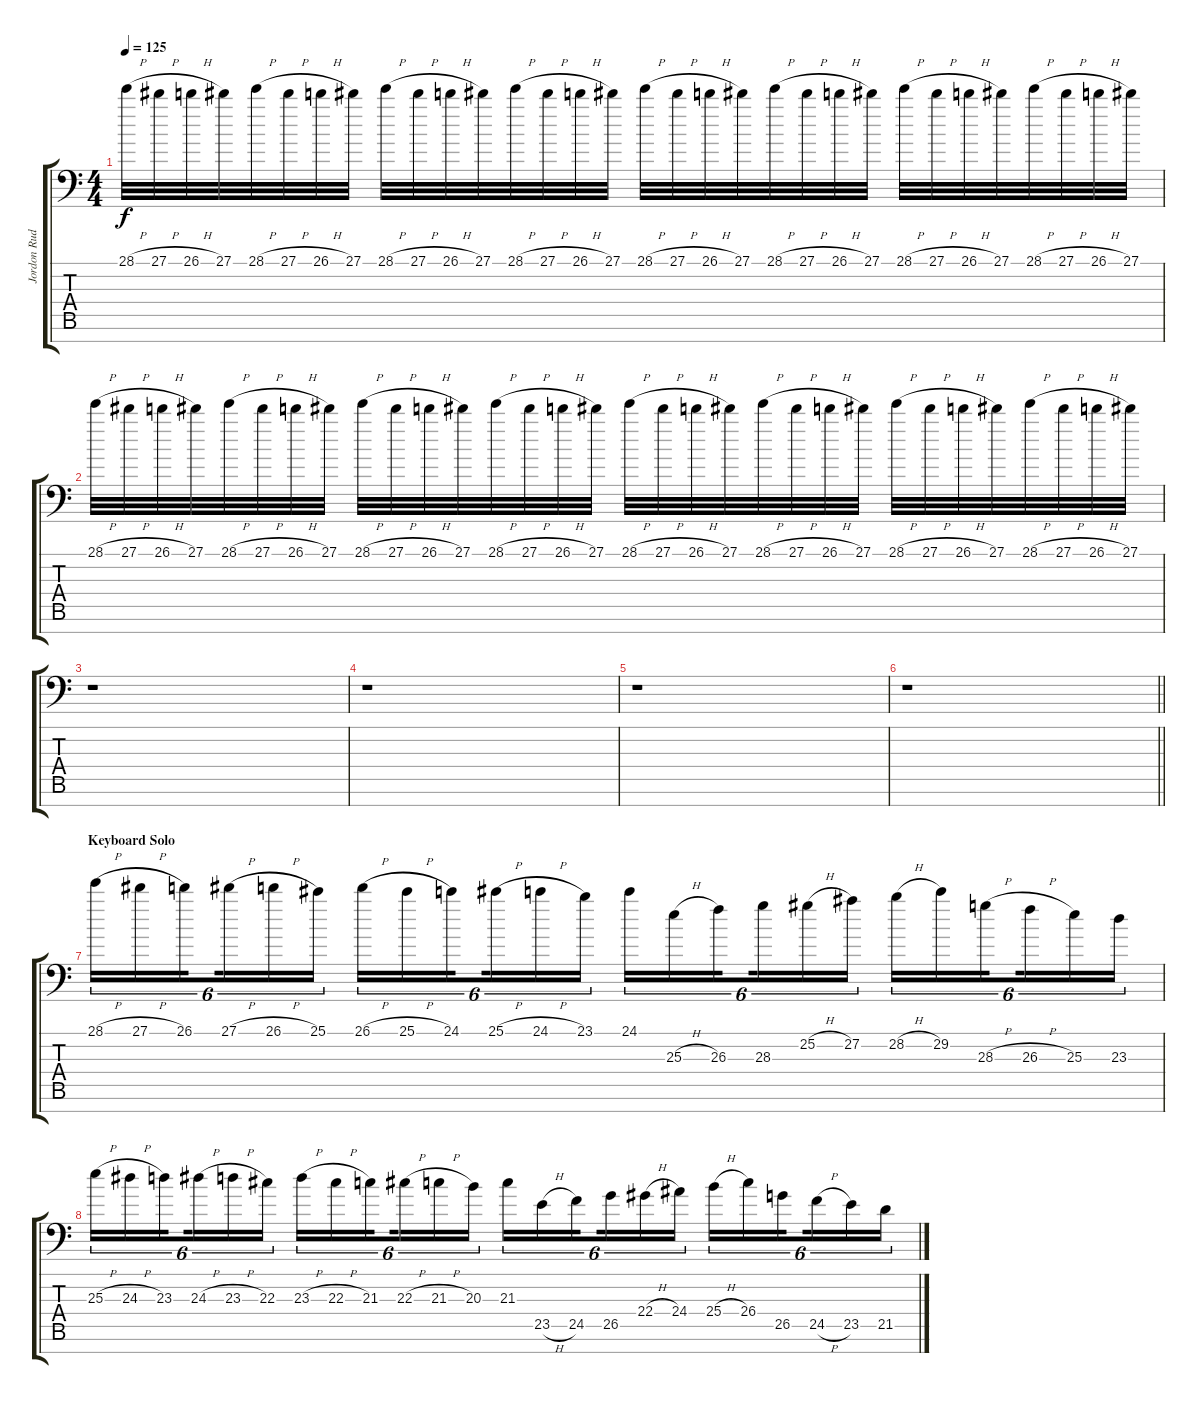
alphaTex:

\track ("Jordon Rudess" "Jordon Rud") {instrument synthstrings1}
\staff {score tabs}
\tuning (C4 G3 Eb3 Bb2 F2 C2 G1) {hide}
\ts (4 4)
\tempo 125
\clef f4
\ks c
28.1{h}.32{dy f} 27.1{h}.32 26.1{h}.32 27.1.32 28.1{h}.32 27.1{h}.32 26.1{h}.32 27.1.32 28.1{h}.32 27.1{h}.32 26.1{h}.32 27.1.32 28.1{h}.32 27.1{h}.32 26.1{h}.32 27.1.32 28.1{h}.32 27.1{h}.32 26.1{h}.32 27.1.32 28.1{h}.32 27.1{h}.32 26.1{h}.32 27.1.32 28.1{h}.32 27.1{h}.32 26.1{h}.32 27.1.32 28.1{h}.32 27.1{h}.32 26.1{h}.32 27.1.32 |
28.1{h}.32 27.1{h}.32 26.1{h}.32 27.1.32 28.1{h}.32 27.1{h}.32 26.1{h}.32 27.1.32 28.1{h}.32 27.1{h}.32 26.1{h}.32 27.1.32 28.1{h}.32 27.1{h}.32 26.1{h}.32 27.1.32 28.1{h}.32 27.1{h}.32 26.1{h}.32 27.1.32 28.1{h}.32 27.1{h}.32 26.1{h}.32 27.1.32 28.1{h}.32 27.1{h}.32 26.1{h}.32 27.1.32 28.1{h}.32 27.1{h}.32 26.1{h}.32 27.1.32 |
r.1 |
r.1 |
r.1 |
\barLineRight lightlight
r.1 |
\section ("" "Keyboard Solo")
28.1{h}.16{tu (6 4) volume 16 balance 8} 27.1{h}.16{tu (6 4)} 26.1.16{tu (6 4) beam splitsecondary} 27.1{h}.16{tu (6 4)} 26.1{h}.16{tu (6 4)} 25.1.16{tu (6 4)} 26.1{h}.16{tu (6 4)} 25.1{h}.16{tu (6 4)} 24.1.16{tu (6 4) beam splitsecondary} 25.1{h}.16{tu (6 4)} 24.1{h}.16{tu (6 4)} 23.1.16{tu (6 4)} 24.1.16{tu (6 4)} 25.3{h}.16{tu (6 4)} 26.3.16{tu (6 4) beam splitsecondary} 28.3.16{tu (6 4)} 25.2{h}.16{tu (6 4)} 27.2.16{tu (6 4)} 28.2{h}.16{tu (6 4)} 29.2.16{tu (6 4)} 28.3{h}.16{tu (6 4) beam splitsecondary} 26.3{h}.16{tu (6 4)} 25.3.16{tu (6 4)} 23.3.16{tu (6 4)} |
25.3{h}.16{tu (6 4)} 24.3{h}.16{tu (6 4)} 23.3.16{tu (6 4) beam splitsecondary} 24.3{h}.16{tu (6 4)} 23.3{h}.16{tu (6 4)} 22.3.16{tu (6 4)} 23.3{h}.16{tu (6 4)} 22.3{h}.16{tu (6 4)} 21.3.16{tu (6 4) beam splitsecondary} 22.3{h}.16{tu (6 4)} 21.3{h}.16{tu (6 4)} 20.3.16{tu (6 4)} 21.3.16{tu (6 4)} 23.5{h}.16{tu (6 4)} 24.5.16{tu (6 4) beam splitsecondary} 26.5.16{tu (6 4)} 22.4{h}.16{tu (6 4)} 24.4.16{tu (6 4)} 25.4{h}.16{tu (6 4)} 26.4.16{tu (6 4)} 26.5.16{tu (6 4) beam splitsecondary} 24.5{h}.16{tu (6 4)} 23.5.16{tu (6 4)} 21.5.16{tu (6 4)}
